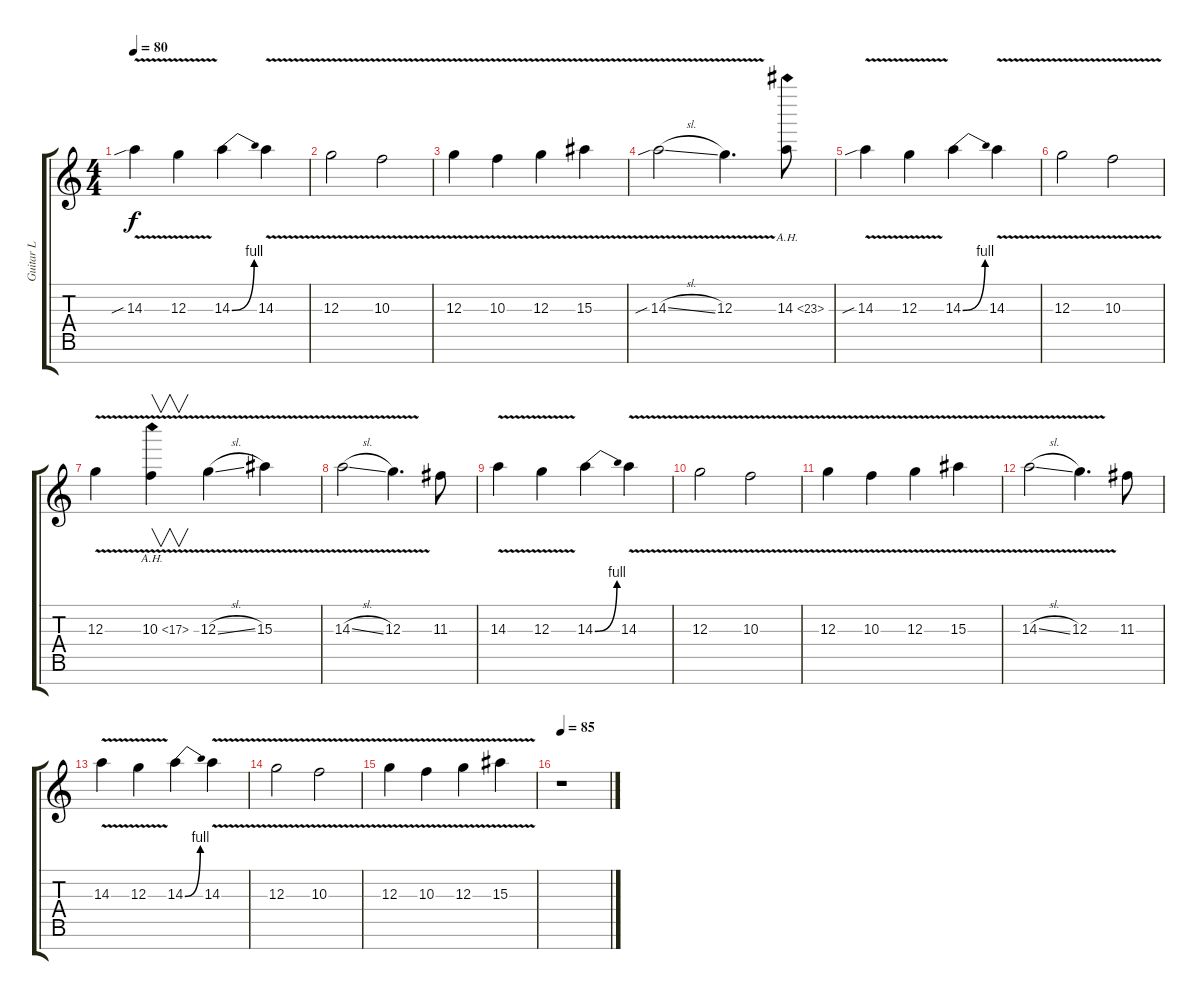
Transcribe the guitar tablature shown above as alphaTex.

\track ("Guitar L" "Guitar L") {instrument distortionguitar}
\staff {score tabs}
\tuning (E4 B3 G3 D3 A2 E2 B1) {hide}
\ts (4 4)
\tempo 80
\clef g2
\ks c
14.3{v sib}.4{dy f} 12.3{v}.4 14.3{be (bend 0 0 60 4)}.4 14.3{v}.4 |
12.3{v}.2 10.3{v}.2 |
12.3{v}.4 10.3{v}.4 12.3{v}.4 15.3{v}.4 |
14.3{v sib sl}.2 12.3{v}.4{d} 14.3{ah 9}.8 |
14.3{v sib}.4 12.3{v}.4 14.3{be (bend 0 0 60 4)}.4 14.3{v}.4 |
12.3{v}.2 10.3{v}.2 |
12.3{v}.4 10.3{ah 7 v}.4{v} 12.3{v sl}.4 15.3{v}.4 |
14.3{v sl}.2{volume 10} 12.3{v}.4{d} 11.3.8 |
14.3{v}.4 12.3{v}.4 14.3{be (bend 0 0 60 4)}.4 14.3{v}.4 |
12.3{v}.2 10.3{v}.2 |
12.3{v}.4 10.3{v}.4 12.3{v}.4 15.3{v}.4 |
14.3{v sl}.2 12.3{v}.4{d} 11.3.8 |
14.3{v}.4 12.3{v}.4 14.3{be (bend 0 0 60 4)}.4 14.3{v}.4 |
12.3{v}.2 10.3{v}.2 |
12.3{v}.4 10.3{v}.4 12.3{v}.4 15.3{v}.4 |
\tempo 85
r.1
